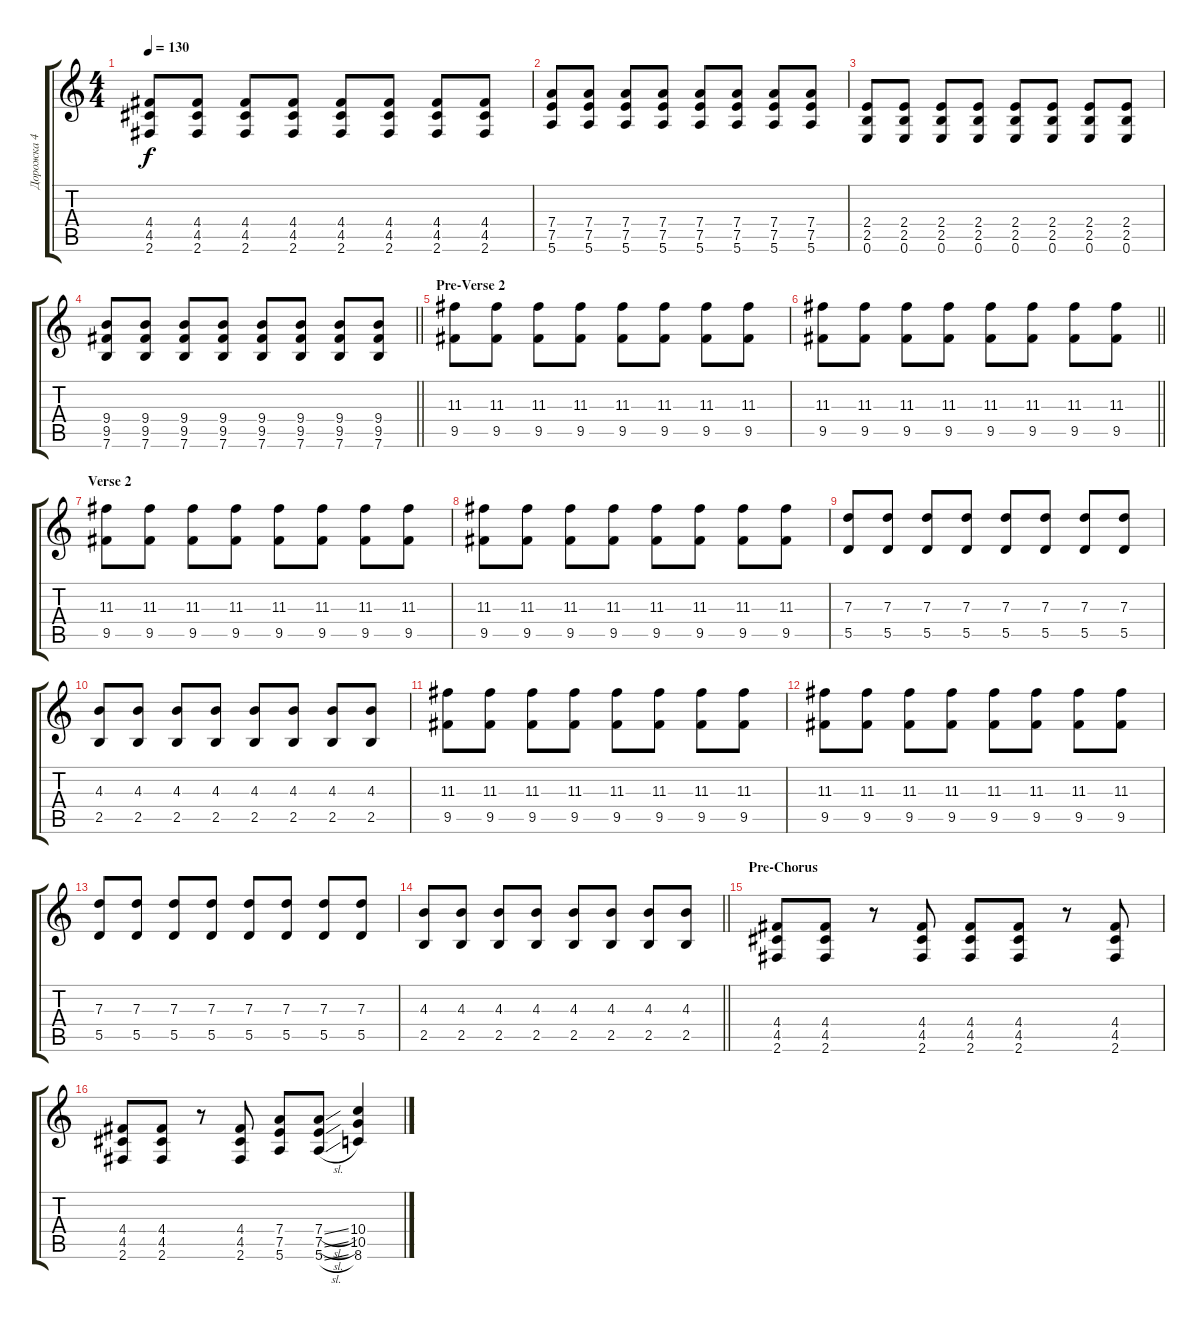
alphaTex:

\track ("Дорожка 4" "Дорожка 4") {instrument distortionguitar}
\staff {score tabs}
\tuning (E4 B3 G3 D3 A2 E2) {hide}
\ts (4 4)
\tempo 130
\clef g2
\ks c
(4.4 4.5 2.6).8{dy f} (4.4 4.5 2.6).8 (4.4 4.5 2.6).8 (4.4 4.5 2.6).8 (4.4 4.5 2.6).8 (4.4 4.5 2.6).8 (4.4 4.5 2.6).8 (4.4 4.5 2.6).8 |
(7.4 7.5 5.6).8 (7.4 7.5 5.6).8 (7.4 7.5 5.6).8 (7.4 7.5 5.6).8 (7.4 7.5 5.6).8 (7.4 7.5 5.6).8 (7.4 7.5 5.6).8 (7.4 7.5 5.6).8 |
(2.4 2.5 0.6).8 (2.4 2.5 0.6).8 (2.4 2.5 0.6).8 (2.4 2.5 0.6).8 (2.4 2.5 0.6).8 (2.4 2.5 0.6).8 (2.4 2.5 0.6).8 (2.4 2.5 0.6).8 |
\barLineRight lightlight
(9.4 9.5 7.6).8 (9.4 9.5 7.6).8 (9.4 9.5 7.6).8 (9.4 9.5 7.6).8 (9.4 9.5 7.6).8 (9.4 9.5 7.6).8 (9.4 9.5 7.6).8 (9.4 9.5 7.6).8 |
\section ("" "Pre-Verse 2")
(11.3 9.5).8{volume 8} (11.3 9.5).8 (11.3 9.5).8 (11.3 9.5).8 (11.3 9.5).8 (11.3 9.5).8 (11.3 9.5).8 (11.3 9.5).8 |
\barLineRight lightlight
(11.3 9.5).8 (11.3 9.5).8 (11.3 9.5).8 (11.3 9.5).8 (11.3 9.5).8 (11.3 9.5).8 (11.3 9.5).8 (11.3 9.5).8 |
\section ("" "Verse 2")
(11.3 9.5).8 (11.3 9.5).8 (11.3 9.5).8 (11.3 9.5).8 (11.3 9.5).8 (11.3 9.5).8 (11.3 9.5).8 (11.3 9.5).8 |
(11.3 9.5).8 (11.3 9.5).8 (11.3 9.5).8 (11.3 9.5).8 (11.3 9.5).8 (11.3 9.5).8 (11.3 9.5).8 (11.3 9.5).8 |
(7.3 5.5).8 (7.3 5.5).8 (7.3 5.5).8 (7.3 5.5).8 (7.3 5.5).8 (7.3 5.5).8 (7.3 5.5).8 (7.3 5.5).8 |
(4.3 2.5).8 (4.3 2.5).8 (4.3 2.5).8 (4.3 2.5).8 (4.3 2.5).8 (4.3 2.5).8 (4.3 2.5).8 (4.3 2.5).8 |
(11.3 9.5).8 (11.3 9.5).8 (11.3 9.5).8 (11.3 9.5).8 (11.3 9.5).8 (11.3 9.5).8 (11.3 9.5).8 (11.3 9.5).8 |
(11.3 9.5).8 (11.3 9.5).8 (11.3 9.5).8 (11.3 9.5).8 (11.3 9.5).8 (11.3 9.5).8 (11.3 9.5).8 (11.3 9.5).8 |
(7.3 5.5).8 (7.3 5.5).8 (7.3 5.5).8 (7.3 5.5).8 (7.3 5.5).8 (7.3 5.5).8 (7.3 5.5).8 (7.3 5.5).8 |
\barLineRight lightlight
(4.3 2.5).8 (4.3 2.5).8 (4.3 2.5).8 (4.3 2.5).8 (4.3 2.5).8 (4.3 2.5).8 (4.3 2.5).8 (4.3 2.5).8 |
\section ("" "Pre-Chorus")
(4.4 4.5 2.6).8{volume 13} (4.4 4.5 2.6).8 r.8 (4.4 4.5 2.6).8 (4.4 4.5 2.6).8 (4.4 4.5 2.6).8 r.8 (4.4 4.5 2.6).8 |
(4.4 4.5 2.6).8 (4.4 4.5 2.6).8 r.8 (4.4 4.5 2.6).8 (7.4 7.5 5.6).8 (7.4{sl} 7.5{sl} 5.6{sl}).8 (10.4 10.5 8.6).4
